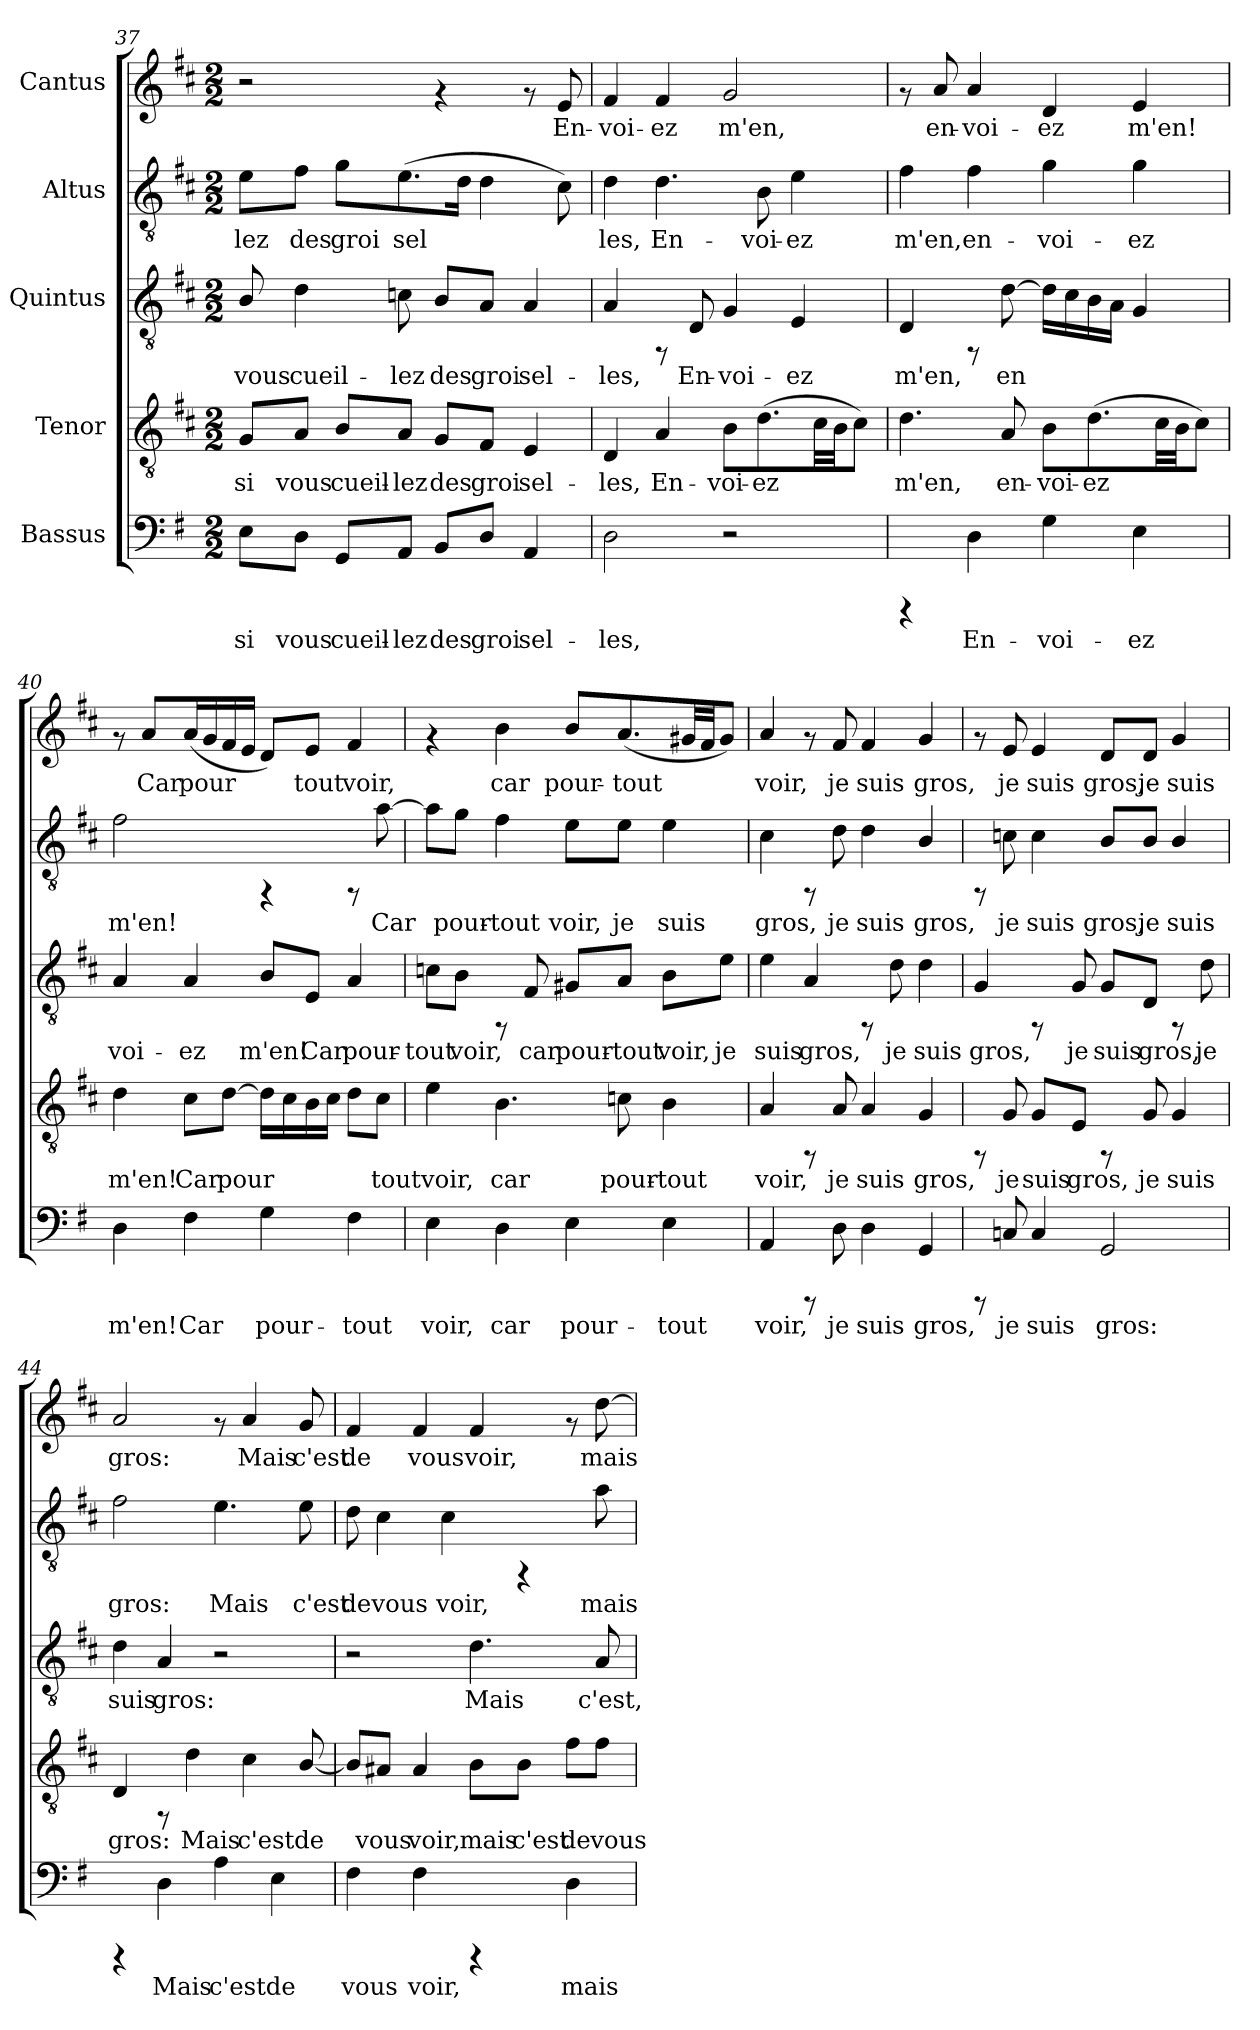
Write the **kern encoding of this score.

**kern	**text	**kern	**text	**kern	**text	**kern	**text	**kern	**text
*part5	*part5	*part4	*part4	*part3	*part3	*part2	*part2	*part1	*part1
*staff5	*staff5	*staff4	*staff4	*staff3	*staff3	*staff2	*staff2	*staff1	*staff1
*I"Bassus	*	*I"Tenor	*	*I"Quintus	*	*I"Altus	*	*I"Cantus	*
*clefF4	*	*clefGv2	*	*clefGv2	*	*clefGv2	*	*clefG2	*
*k[f#]	*	*k[f#c#]	*	*k[f#c#]	*	*k[f#c#]	*	*k[f#c#]	*
*G:	*	*D:	*	*D:	*	*D:	*	*D:	*
*M2/2	*	*M2/2	*	*M2/2	*	*M2/2	*	*M2/2	*
=37	=37	=37	=37	=37	=37	=37	=37	=37	=37
!	!LO:LY:b:cj	!	!LO:LY:b:cj	!	!LO:LY:b:cj	!	!LO:LY:b:cj	!	!
8E\L	si	8G/L	si	8B/	vous	8e\L	-lez	2r	.
!	!LO:LY:b:cj	!	!LO:LY:b:cj	!	!LO:LY:b:cj	!	!LO:LY:b:cj	!	!
8D\J	vous	8A/J	vous	4d\	cueil-	8f#\J	des	.	.
!	!LO:LY:b:cj	!	!LO:LY:b:cj	!	!	!	!LO:LY:b:cj	!	!
8GG/L	cueil-	8B/L	cueil-	.	.	8g\L	groi	.	.
!	!LO:LY:b:cj	!	!LO:LY:b:cj	!	!LO:LY:b:cj	!	!LO:LY:b:cj	!	!
8AA/J	-lez	8A/J	-lez	8cn\	-lez	(>8.e\	sel-	.	.
!	!LO:LY:b:cj	!	!LO:LY:b:cj	!	!LO:LY:b:cj	!	!	!	!
8BB/L	des	8G/L	des	8B/L	des	.	.	4rf	.
!	!	!	!	!	!	!	!LO:LY:b:cj	!	!
.	.	.	.	.	.	16d\J	--	.	.
!	!LO:LY:b:cj	!	!LO:LY:b:cj	!	!LO:LY:b:cj	!	!LO:LY:b:cj	!	!
8D/J	groi	8F#/J	groi	8A/J	groi	4d\	--	.	.
!	!LO:LY:b:cj	!	!LO:LY:b:cj	!	!LO:LY:b:cj	!	!	!	!
4AA/	sel-	4E/	sel-	4A/	sel-	.	.	8rf	.
!	!	!	!	!	!	!	!LO:LY:b:cj	!	!LO:LY:b:cj
.	.	.	.	.	.	8c#\)	--	8e/	En-
=38	=38	=38	=38	=38	=38	=38	=38	=38	=38
!	!LO:LY:b:cj	!	!LO:LY:b:cj	!	!LO:LY:b:cj	!	!LO:LY:b:cj	!	!LO:LY:b:cj
2D\	-les,	4D/	-les,	4A/	-les,	4d\	-les,	4f#/	-voi-
!	!	!	!LO:LY:b:cj	!	!	!	!LO:LY:b:cj	!	!LO:LY:b:cj
.	.	4A/	En-	8rFF	.	4.d\	En-	4f#/	-ez
!	!	!	!	!	!LO:LY:b:cj	!	!	!	!
.	.	.	.	8D/	En-	.	.	.	.
!	!	!	!LO:LY:b:cj	!	!LO:LY:b:cj	!	!	!	!LO:LY:b:cj
2r	.	8B\L	-voi-	4G/	-voi-	.	.	2g/	m'en,
!	!	!	!LO:LY:b:cj	!	!	!	!LO:LY:b:cj	!	!
.	.	(>8.d\	-ez	.	.	8B\	-voi-	.	.
!	!	!	!	!	!LO:LY:b:cj	!	!LO:LY:b:cj	!	!
.	.	.	.	4E/	-ez	4e\	-ez	.	.
!	!	!	!LO:LY:b:cj	!	!	!	!	!	!
.	.	32c#\	.	.	.	.	.	.	.
!	!	!	!LO:LY:b:cj	!	!	!	!	!	!
.	.	32B\	.	.	.	.	.	.	.
!	!	!	!LO:LY:b:cj	!	!	!	!	!	!
.	.	8c#\J)	.	.	.	.	.	.	.
!!LO:PB:g=z
=39	=39	=39	=39	=39	=39	=39	=39	=39	=39
!	!	!	!LO:LY:b:cj	!	!LO:LY:b:cj	!	!LO:LY:b:cj	!	!
4rCCC	.	4.d\	m'en,	4D/	m'en,	4f#\	m'en,	8rf	.
!	!	!	!	!	!	!	!	!	!LO:LY:b:cj
.	.	.	.	.	.	.	.	8a/	en-
!	!LO:LY:b:cj	!	!	!	!	!	!LO:LY:b:cj	!	!LO:LY:b:cj
4D\	En-	.	.	8rFF	.	4f#\	en-	4a/	-voi-
!	!	!	!LO:LY:b:cj	!	!LO:LY:b:cj	!	!	!	!
.	.	8A/	en-	[>8d\	en-	.	.	.	.
!	!LO:LY:b:cj	!	!LO:LY:b:cj	!	!LO:LY:b:cj	!	!LO:LY:b:cj	!	!LO:LY:b:cj
4G\	-voi-	8B\L	-voi-	16d\L]	--	4g\	-voi-	4d/	-ez
!	!	!	!	!	!LO:LY:b:cj	!	!	!	!
.	.	.	.	16c#\	--	.	.	.	.
!	!	!	!LO:LY:b:cj	!	!LO:LY:b:cj	!	!	!	!
.	.	(>8.d\	-ez	16B\	--	.	.	.	.
!	!	!	!	!	!LO:LY:b:cj	!	!	!	!
.	.	.	.	16A\J	--	.	.	.	.
!	!LO:LY:b:cj	!	!	!	!LO:LY:b:cj	!	!LO:LY:b:cj	!	!LO:LY:b:cj
4E\	-ez	.	.	4G/	--	4g\	-ez	4e/	m'en!
!	!	!	!LO:LY:b:cj	!	!	!	!	!	!
.	.	32c#\	.	.	.	.	.	.	.
!	!	!	!LO:LY:b:cj	!	!	!	!	!	!
.	.	32B\	.	.	.	.	.	.	.
!	!	!	!LO:LY:b:cj	!	!	!	!	!	!
.	.	8c#\J)	.	.	.	.	.	.	.
=40	=40	=40	=40	=40	=40	=40	=40	=40	=40
!	!LO:LY:b:cj	!	!LO:LY:b:cj	!	!LO:LY:b:cj	!	!LO:LY:b:cj	!	!
4D\	m'en!	4d\	m'en!	4A/	-voi-	2f#\	m'en!	8rf	.
!	!	!	!	!	!	!	!	!	!LO:LY:b:cj
.	.	.	.	.	.	.	.	8a/L	Car
!	!LO:LY:b:cj	!	!LO:LY:b:cj	!	!LO:LY:b:cj	!	!	!	!LO:LY:b:cj
4F#\	Car	8c#\L	Car	4A/	-ez	.	.	(<16a/	pour-
!	!	!	!	!	!	!	!	!	!LO:LY:b:cj
.	.	.	.	.	.	.	.	16g/	-
!	!	!	!LO:LY:b:cj	!	!	!	!	!	!LO:LY:b:cj
.	.	[>8d\J	pour-	.	.	.	.	16f#/	.
!	!	!	!	!	!	!	!	!	!LO:LY:b:cj
.	.	.	.	.	.	.	.	16e/J	.
!	!LO:LY:b:cj	!	!LO:LY:b:cj	!	!LO:LY:b:cj	!	!	!	!LO:LY:b:cj
4G\	pour-	16d\L]	-	8B/L	m'en!	4rFF	.	8d/L)	.
!	!	!	!LO:LY:b:cj	!	!	!	!	!	!
.	.	16c#\	.	.	.	.	.	.	.
!	!	!	!LO:LY:b:cj	!	!LO:LY:b:cj	!	!	!	!LO:LY:b:cj
.	.	16B\	.	8E/J	Car	.	.	8e/J	tout
!	!	!	!LO:LY:b:cj	!	!	!	!	!	!
.	.	16c#\J	.	.	.	.	.	.	.
!	!LO:LY:b:cj	!	!LO:LY:b:cj	!	!LO:LY:b:cj	!	!	!	!LO:LY:b:cj
4F#\	-tout	8d\L	.	4A/	pour-	8rFF	.	4f#/	voir,
!	!	!	!LO:LY:b:cj	!	!	!	!LO:LY:b:cj	!	!
.	.	8c#\J	tout	.	.	[>8a\	Car	.	.
=41	=41	=41	=41	=41	=41	=41	=41	=41	=41
!	!LO:LY:b:cj	!	!LO:LY:b:cj	!	!LO:LY:b:cj	!	!LO:LY:b:cj	!	!
4E\	voir,	4e\	voir,	8cn\L	-tout	8a\L]	.	4rf	.
!	!	!	!	!	!LO:LY:b:cj	!	!LO:LY:b:cj	!	!
.	.	.	.	8B\J	voir,	8g\J	pour-	.	.
!	!LO:LY:b:cj	!	!LO:LY:b:cj	!	!	!	!LO:LY:b:cj	!	!LO:LY:b:cj
4D\	car	4.B\	car	8rFF	.	4f#\	-tout	4b\	car
!	!	!	!	!	!LO:LY:b:cj	!	!	!	!
.	.	.	.	8F#/	car	.	.	.	.
!	!LO:LY:b:cj	!	!	!	!LO:LY:b:cj	!	!LO:LY:b:cj	!	!LO:LY:b:cj
4E\	pour-	.	.	8G#X/L	pour-	8e\L	voir,	8b/L	pour-
!	!	!	!LO:LY:b:cj	!	!LO:LY:b:cj	!	!LO:LY:b:cj	!	!LO:LY:b:cj
.	.	8cn\	pour-	8A/J	-tout	8e\J	je	(<8.a/	-tout
!	!LO:LY:b:cj	!	!LO:LY:b:cj	!	!LO:LY:b:cj	!	!LO:LY:b:cj	!	!
4E\	-tout	4B\	-tout	8B\L	voir,	4e\	suis	.	.
!	!	!	!	!	!	!	!	!	!LO:LY:b:cj
.	.	.	.	.	.	.	.	32g#X/	.
!	!	!	!	!	!	!	!	!	!LO:LY:b:cj
.	.	.	.	.	.	.	.	32f#/	.
!	!	!	!	!	!LO:LY:b:cj	!	!	!	!LO:LY:b:cj
.	.	.	.	8e\J	je	.	.	8g#/J)	.
!!LO:LB:g=z
=42	=42	=42	=42	=42	=42	=42	=42	=42	=42
!	!LO:LY:b:cj	!	!LO:LY:b:cj	!	!LO:LY:b:cj	!	!LO:LY:b:cj	!	!LO:LY:b:cj
4AA/	voir,	4A/	voir,	4e\	suis	4c#\	gros,	4a/	voir,
!	!	!	!	!	!LO:LY:b:cj	!	!	!	!
8rCCC	.	8rFF	.	4A/	gros,	8rFF	.	8rf	.
!	!LO:LY:b:cj	!	!LO:LY:b:cj	!	!	!	!LO:LY:b:cj	!	!LO:LY:b:cj
8D\	je	8A/	je	.	.	8d\	je	8f#/	je
!	!LO:LY:b:cj	!	!LO:LY:b:cj	!	!	!	!LO:LY:b:cj	!	!LO:LY:b:cj
4D\	suis	4A/	suis	8rFF	.	4d\	suis	4f#/	suis
!	!	!	!	!	!LO:LY:b:cj	!	!	!	!
.	.	.	.	8d\	je	.	.	.	.
!	!LO:LY:b:cj	!	!LO:LY:b:cj	!	!LO:LY:b:cj	!	!LO:LY:b:cj	!	!LO:LY:b:cj
4GG/	gros,	4G/	gros,	4d\	suis	4B/	gros,	4g/	gros,
=43	=43	=43	=43	=43	=43	=43	=43	=43	=43
!	!	!	!	!	!LO:LY:b:cj	!	!	!	!
8rCCC	.	8rFF	.	4G/	gros,	8rFF	.	8rf	.
!	!LO:LY:b:cj	!	!LO:LY:b:cj	!	!	!	!LO:LY:b:cj	!	!LO:LY:b:cj
8Cn/	je	8G/	je	.	.	8cn\	je	8e/	je
!	!LO:LY:b:cj	!	!LO:LY:b:cj	!	!	!	!LO:LY:b:cj	!	!LO:LY:b:cj
4C/	suis	8G/L	suis	8rFF	.	4c\	suis	4e/	suis
!	!	!	!LO:LY:b:cj	!	!LO:LY:b:cj	!	!	!	!
.	.	8E/J	gros,	8G/	je	.	.	.	.
!	!LO:LY:b:cj	!	!	!	!LO:LY:b:cj	!	!LO:LY:b:cj	!	!LO:LY:b:cj
2GG/	gros:	8rFF	.	8G/L	suis	8B/L	gros,	8d/L	gros,
!	!	!	!LO:LY:b:cj	!	!LO:LY:b:cj	!	!LO:LY:b:cj	!	!LO:LY:b:cj
.	.	8G/	je	8D/J	gros,	8B/J	je	8d/J	je
!	!	!	!LO:LY:b:cj	!	!	!	!LO:LY:b:cj	!	!LO:LY:b:cj
.	.	4G/	suis	8rFF	.	4B/	suis	4g/	suis
!	!	!	!	!	!LO:LY:b:cj	!	!	!	!
.	.	.	.	8d\	je	.	.	.	.
=44	=44	=44	=44	=44	=44	=44	=44	=44	=44
!	!	!	!LO:LY:b:cj	!	!LO:LY:b:cj	!	!LO:LY:b:cj	!	!LO:LY:b:cj
4rCCC	.	4D/	gros:	4d\	suis	2f#\	gros:	2a/	gros:
!	!LO:LY:b:cj	!	!	!	!LO:LY:b:cj	!	!	!	!
4D\	Mais	8rFF	.	4A/	gros:	.	.	.	.
!	!	!	!LO:LY:b:cj	!	!	!	!	!	!
.	.	4d\	Mais	.	.	.	.	.	.
!	!LO:LY:b:cj	!	!	!	!	!	!LO:LY:b:cj	!	!
4A\	c'est	.	.	2r	.	4.e\	Mais	8rf	.
!	!	!	!LO:LY:b:cj	!	!	!	!	!	!LO:LY:b:cj
.	.	4c#\	c'est	.	.	.	.	4a/	Mais
!	!LO:LY:b:cj	!	!	!	!	!	!	!	!
4E\	de	.	.	.	.	.	.	.	.
!	!	!	!LO:LY:b:cj	!	!	!	!LO:LY:b:cj	!	!LO:LY:b:cj
.	.	[<8B/	de	.	.	8e\	c'est	8g/	c'est
!!LO:LB:g=z
=45	=45	=45	=45	=45	=45	=45	=45	=45	=45
!	!LO:LY:b:cj	!	!LO:LY:b:cj	!	!	!	!LO:LY:b:cj	!	!LO:LY:b:cj
4F#\	vous	8B/L]	.	2r	.	8d\	de	4f#/	de
!	!	!	!LO:LY:b:cj	!	!	!	!LO:LY:b:cj	!	!
.	.	8A#X/J	vous	.	.	4c#\	vous	.	.
!	!LO:LY:b:cj	!	!LO:LY:b:cj	!	!	!	!	!	!LO:LY:b:cj
4F#\	voir,	4A#/	voir,	.	.	.	.	4f#/	vous
!	!	!	!	!	!	!	!LO:LY:b:cj	!	!
.	.	.	.	.	.	4c#\	voir,	.	.
!	!	!	!LO:LY:b:cj	!	!LO:LY:b:cj	!	!	!	!LO:LY:b:cj
4rCCC	.	8B\L	mais	4.d\	Mais	.	.	4f#/	voir,
!	!	!	!LO:LY:b:cj	!	!	!	!	!	!
.	.	8B\J	c'est	.	.	4rFF	.	.	.
!	!LO:LY:b:cj	!	!LO:LY:b:cj	!	!	!	!	!	!
4D\	mais	8f#\L	de	.	.	.	.	8rf	.
!	!	!	!LO:LY:b:cj	!	!LO:LY:b:cj	!	!LO:LY:b:cj	!	!LO:LY:b:cj
.	.	8f#\J	vous	8A/	c'est,	8a\	mais	[>8dd\	mais
=	=	=	=	=	=	=	=	=	=
*-	*-	*-	*-	*-	*-	*-	*-	*-	*-
